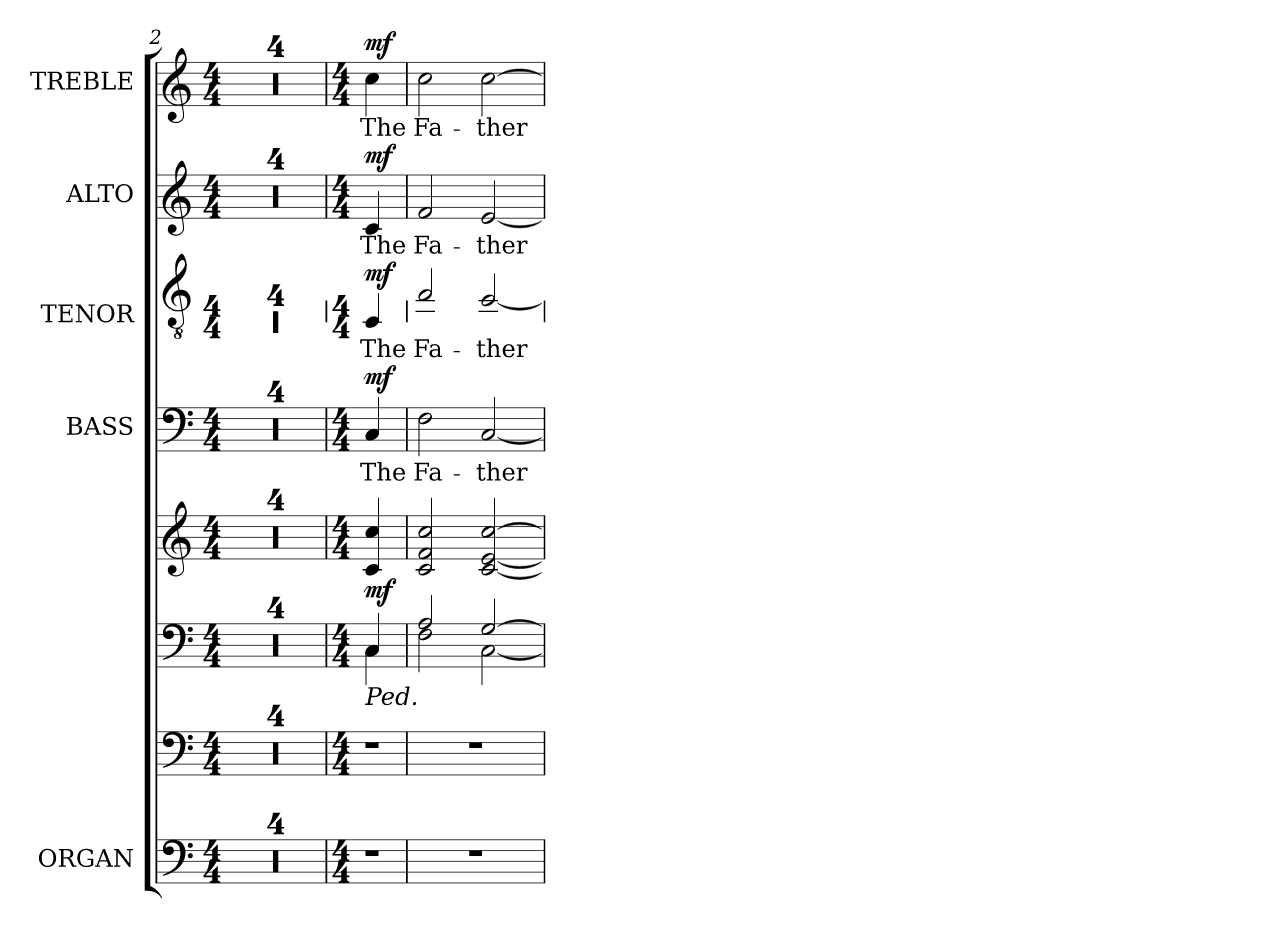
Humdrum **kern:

**kern	**kern	**kern	**kern	**dynam	**kern	**text	**dynam	**kern	**text	**dynam	**kern	**text	**dynam	**kern	**text	**dynam
*part5	*part5	*part5	*part5	*part5	*part4	*part4	*part4	*part3	*part3	*part3	*part2	*part2	*part2	*part1	*part1	*part1
*staff8	*staff7	*staff6	*staff5	*staff5/6/7/8	*staff4	*staff4	*staff4	*staff3	*staff3	*staff3	*staff2	*staff2	*staff2	*staff1	*staff1	*staff1
*I"ORGAN	*	*	*	*	*I"BASS	*	*	*I"TENOR	*	*	*I"ALTO	*	*	*I"TREBLE	*	*
*I'Org.	*	*	*	*	*I'B.	*	*	*I'T.	*	*	*I'A.	*	*	*	*	*
*	*	*	*	*	*	*	*	*stria0	*	*	*	*	*	*	*	*
*clefF4	*clefF4	*clefF4	*clefG2	*	*clefF4	*	*	*clefGv2	*	*	*clefG2	*	*	*clefG2	*	*
*	*	*	*	*	*	*	*	*ITrd7c12	*	*	*	*	*	*	*	*
*k[]	*k[]	*k[]	*k[]	*	*k[]	*	*	*k[]	*	*	*k[]	*	*	*k[]	*	*
*C:	*C:	*C:	*C:	*	*C:	*	*	*C:	*	*	*C:	*	*	*C:	*	*
*M4/4	*M4/4	*M4/4	*M4/4	*	*M4/4	*	*	*M4/4	*	*	*M4/4	*	*	*M4/4	*	*
=2	=2	=2	=2	=2	=2	=2	=2	=2	=2	=2	=2	=2	=2	=2	=2	=2
1r	1r	1r	1r	.	1r	.	.	1r	.	.	1r	.	.	1r	.	.
=3	=3	=3	=3	=3	=3	=3	=3	=3	=3	=3	=3	=3	=3	=3	=3	=3
1r	1r	1r	1r	.	1r	.	.	1r	.	.	1r	.	.	1r	.	.
=4	=4	=4	=4	=4	=4	=4	=4	=4	=4	=4	=4	=4	=4	=4	=4	=4
1r	1r	1r	1r	.	1r	.	.	1r	.	.	1r	.	.	1r	.	.
=5	=5	=5	=5	=5	=5	=5	=5	=5	=5	=5	=5	=5	=5	=5	=5	=5
1r	1r	1r	1r	.	1r	.	.	1r	.	.	1r	.	.	1r	.	.
!!LO:LB:g=z
=1	=1	=1	=1	=1	=1	=1	=1	=1	=1	=1	=1	=1	=1	=1	=1	=1
*M4/4	*M4/4	*M4/4	*M4/4	*	*M4/4	*	*	*M4/4	*	*	*M4/4	*	*	*M4/4	*	*
!LO:N:vis=1	!LO:N:vis=1	!	!	!	!	!	!	!	!	!	!	!	!	!	!	!
*	*	*^	*	*	*	*	*	*	*	*	*	*	*	*	*	*
!	!	!	!	!	!	!	!LO:LY:b:color=#000000	!	!	!	!	!	!	!	!	!	!
!	!	!	!	!	!	!	!	!	!	!LO:LY:b:color=#000000	!	!	!	!	!	!	!
!	!	!	!	!	!	!	!	!	!	!	!	!	!LO:LY:b:color=#000000	!	!	!	!
!	!	!LO:TX:b:i:t=Ped.	!	!	!	!	!	!	!	!	!	!	!	!	!	!	!
!	!	!	!	!	!	!	!	!	!	!	!	!	!	!	!	!LO:LY:b:color=#000000	!
4r	4r	4Ci/	4Ci\	4ci/ 4cci	mf	4Ci/	The	mf	4CCi/	The	mf	4ci/	The	mf	4cci\	The	mf
=1	=1	=1	=1	=1	=1	=1	=1	=1	=1	=1	=1	=1	=1	=1	=1	=1	=1
!	!	!	!	!	!	!	!LO:LY:b:color=#000000	!	!	!	!	!	!	!	!	!	!
!	!	!	!	!	!	!	!	!	!	!LO:LY:b:color=#000000	!	!	!	!	!	!	!
!	!	!	!	!	!	!	!	!	!	!	!	!	!LO:LY:b:color=#000000	!	!	!	!
!	!	!	!	!	!	!	!	!	!	!	!	!	!	!	!	!LO:LY:b:color=#000000	!
1r	1r	2Ai/	2Fi\	2ci/ 2fi 2cci	.	2Fi\	Fa-	.	2AAi/	Fa-	.	2fi/	Fa-	.	2cci\	Fa-	.
!	!	!	!	!	!	!	!LO:LY:b:color=#000000	!	!	!	!	!	!	!	!	!	!
!	!	!	!	!	!	!	!	!	!	!LO:LY:b:color=#000000	!	!	!	!	!	!	!
!	!	!	!	!	!	!	!	!	!	!	!	!	!LO:LY:b:color=#000000	!	!	!	!
!	!	!	!	!	!	!	!	!	!	!	!	!	!	!	!	!LO:LY:b:color=#000000	!
.	.	[2Gi/	[2Ci\	[2ci/ [2ei [2cci	.	[2Ci/	-ther	.	[2GGi/	-ther	.	[2ei/	-ther	.	[2cci\	-ther	.
*	*	*v	*v	*	*	*	*	*	*	*	*	*	*	*	*	*	*
=	=	=	=	=	=	=	=	=	=	=	=	=	=	=	=	=
*-	*-	*-	*-	*-	*-	*-	*-	*-	*-	*-	*-	*-	*-	*-	*-	*-
